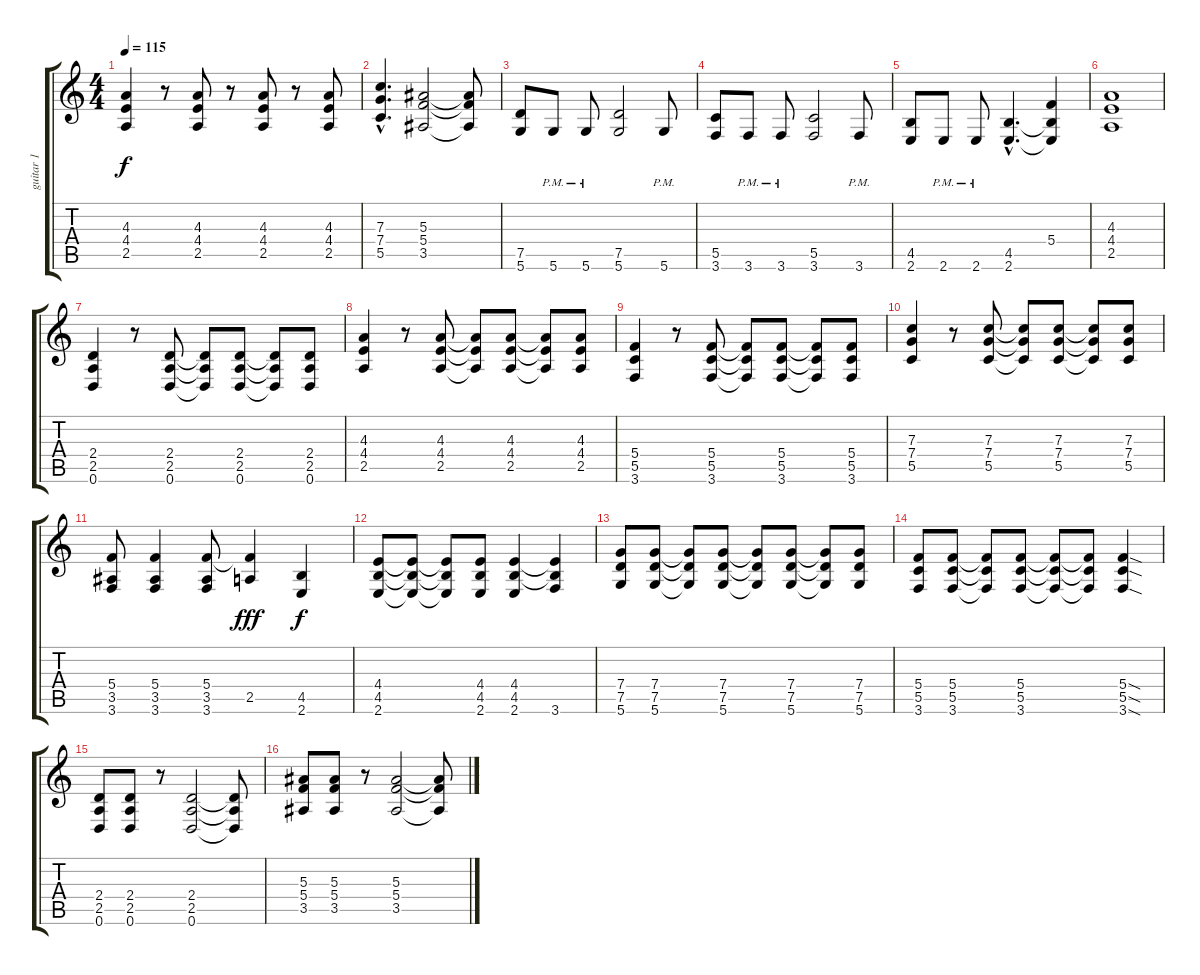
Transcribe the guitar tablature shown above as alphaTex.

\track ("guitar 1" "guitar 1") {instrument distortionguitar}
\staff {score tabs}
\tuning (D4 A3 F3 C3 G2 D2) {hide}
\ts (4 4)
\tempo 115
\clef g2
\ks c
(4.3 4.4 2.5).4{dy f} r.8 (4.3 4.4 2.5).8 r.8 (4.3 4.4 2.5).8 r.8 (4.3 4.4 2.5).8 |
(7.3{hac} 7.4{hac} 5.5{hac}).4{d} (5.3 5.4 3.5).2 (5.3{t} 5.4{t} 3.5{t}).8 |
(7.5 5.6).8 5.6{pm}.8 5.6{pm}.8 (7.5 5.6).2 5.6{pm}.8 |
(5.5 3.6).8 3.6{pm}.8 3.6{pm}.8 (5.5 3.6).2 3.6{pm}.8 |
(4.5 2.6).8 2.6{pm}.8 2.6{pm}.8 (4.5{hac} 2.6{hac}).4{d} (5.4 4.5{t} 2.6{t}).4 |
(4.3 4.4 2.5).1 |
(2.4 2.5 0.6).4 r.8 (2.4 2.5 0.6).8 (2.4{t} 2.5{t} 0.6{t}).8 (2.4 2.5 0.6).8 (2.4{t} 2.5{t} 0.6{t}).8 (2.4 2.5 0.6).8 |
(4.3 4.4 2.5).4 r.8 (4.3 4.4 2.5).8 (4.3{t} 4.4{t} 2.5{t}).8 (4.3 4.4 2.5).8 (4.3{t} 4.4{t} 2.5{t}).8 (4.3 4.4 2.5).8 |
(5.4 5.5 3.6).4 r.8 (5.4 5.5 3.6).8 (5.4{t} 5.5{t} 3.6{t}).8 (5.4 5.5 3.6).8 (5.4{t} 5.5{t} 3.6{t}).8 (5.4 5.5 3.6).8 |
(7.3 7.4 5.5).4 r.8 (7.3 7.4 5.5).8 (7.3{t} 7.4{t} 5.5{t}).8 (7.3 7.4 5.5).8 (7.3{t} 7.4{t} 5.5{t}).8 (7.3 7.4 5.5).8 |
(5.4 3.5 3.6).8 (5.4 3.5 3.6).4 (5.4 3.5 3.6).8 (5.4{t} 2.5).4{dy fff} (4.5 2.6).4{dy f} |
(4.4 4.5 2.6).8 (4.4{t} 4.5{t} 2.6{t}).8 (4.4{t} 4.5{t} 2.6{t}).8 (4.4 4.5 2.6).8 (4.4 4.5 2.6).4 (4.4{t} 4.5{t} 3.6).4 |
(7.4 7.5 5.6).8 (7.4 7.5 5.6).8 (7.4{t} 7.5{t} 5.6{t}).8 (7.4 7.5 5.6).8 (7.4{t} 7.5{t} 5.6{t}).8 (7.4 7.5 5.6).8 (7.4{t} 7.5{t} 5.6{t}).8 (7.4 7.5 5.6).8 |
(5.4 5.5 3.6).8 (5.4 5.5 3.6).8 (5.4{t} 5.5{t} 3.6{t}).8 (5.4 5.5 3.6).8 (5.4{t} 5.5{t} 3.6{t}).8 (5.4{t} 5.5{t} 3.6{t}).8 (5.4{sod} 5.5{sod} 3.6{sod}).4 |
(2.4 2.5 0.6).8 (2.4 2.5 0.6).8 r.8 (2.4 2.5 0.6).2 (2.4{t} 2.5{t} 0.6{t}).8 |
(5.3 5.4 3.5).8 (5.3 5.4 3.5).8 r.8 (5.3 5.4 3.5).2 (5.3{t} 5.4{t} 3.5{t}).8
